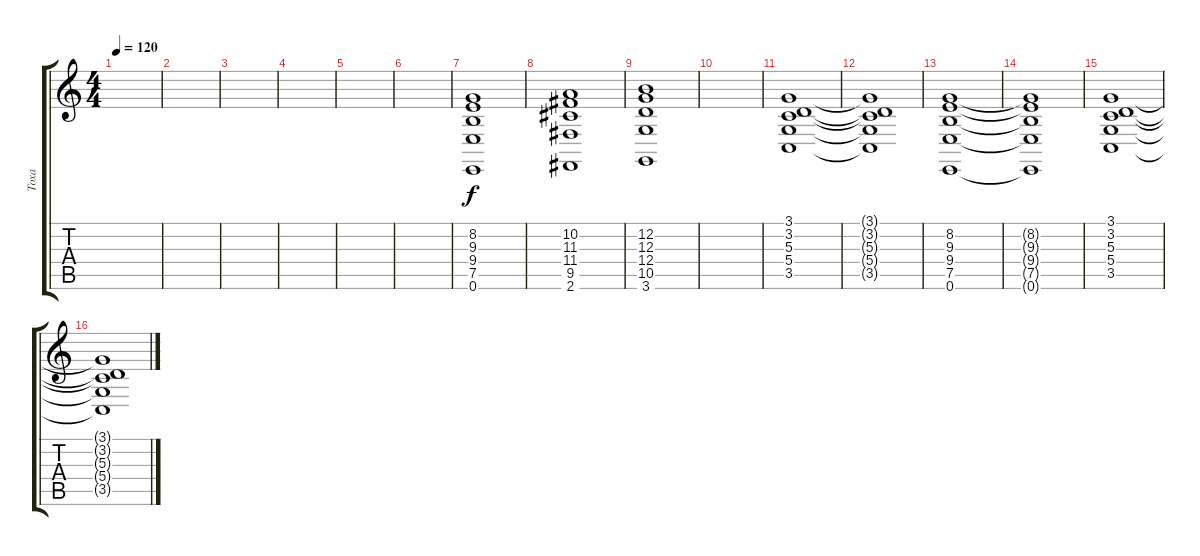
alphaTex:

\track ("Тоха" "Тоха") {instrument synthstrings1}
\staff {score tabs}
\tuning (E4 B3 G3 D3 A2 E2) {hide}
\ts (4 4)
\tempo 120
\clef g2
\ks c
|
|
|
|
|
|
(8.2 9.3 9.4 7.5 0.6).1 |
(10.2 11.3 11.4 9.5 2.6).1 |
(12.2 12.3 12.4 10.5 3.6).1 |
|
(3.1 3.2 5.3 5.4 3.5).1 |
(3.1{t} 3.2{t} 5.3{t} 5.4{t} 3.5{t}).1 |
(8.2 9.3 9.4 7.5 0.6).1 |
(8.2{t} 9.3{t} 9.4{t} 7.5{t} 0.6{t}).1 |
(3.1 3.2 5.3 5.4 3.5).1 |
(3.1{t} 3.2{t} 5.3{t} 5.4{t} 3.5{t}).1
